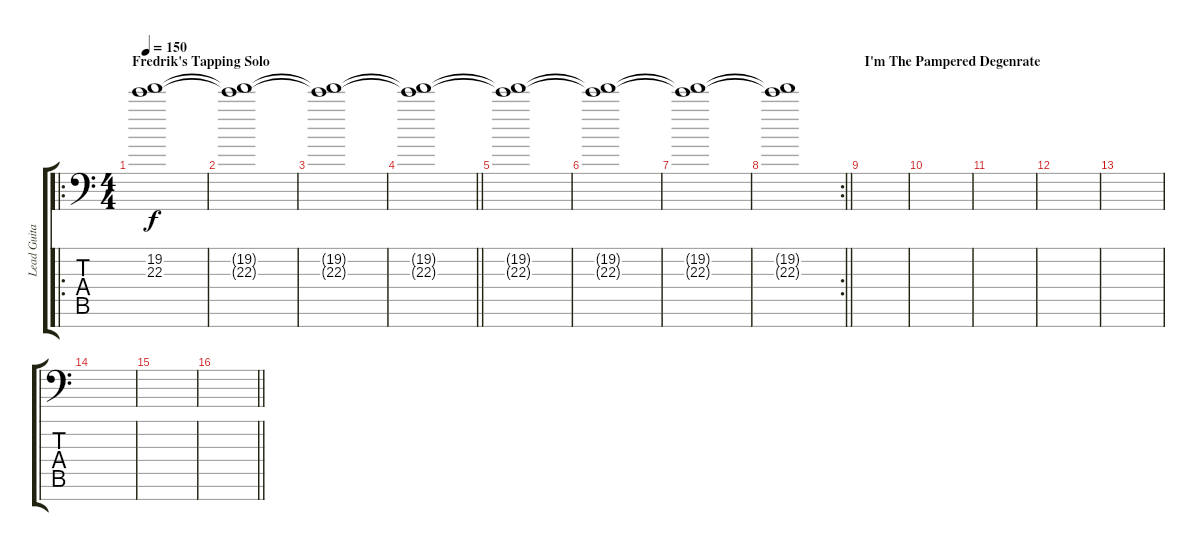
\track ("Lead Guitar (Fredrik Thordendal)" "Lead Guita") {instrument distortionguitar}
\staff {score tabs}
\tuning (Eb4 Bb3 Gb3 Db3 Ab2 Eb2 Bb1) {hide}
\ro
\ts (4 4)
\section ("" "Fredrik's Tapping Solo")
\tempo 150
\clef f4
\ks c
(19.2 22.3).1{dy f} |
(19.2{t} 22.3{t}).1 |
(19.2{t} 22.3{t}).1 |
\barLineRight lightlight
(19.2{t} 22.3{t}).1 |
(19.2{t} 22.3{t}).1 |
(19.2{t} 22.3{t}).1 |
(19.2{t} 22.3{t}).1 |
\rc 2
\barLineRight lightlight
(19.2{t} 22.3{t}).1 |
\section ("" "I'm The Pampered Degenrate")
|
|
|
|
|
|
|
\barLineRight lightlight
